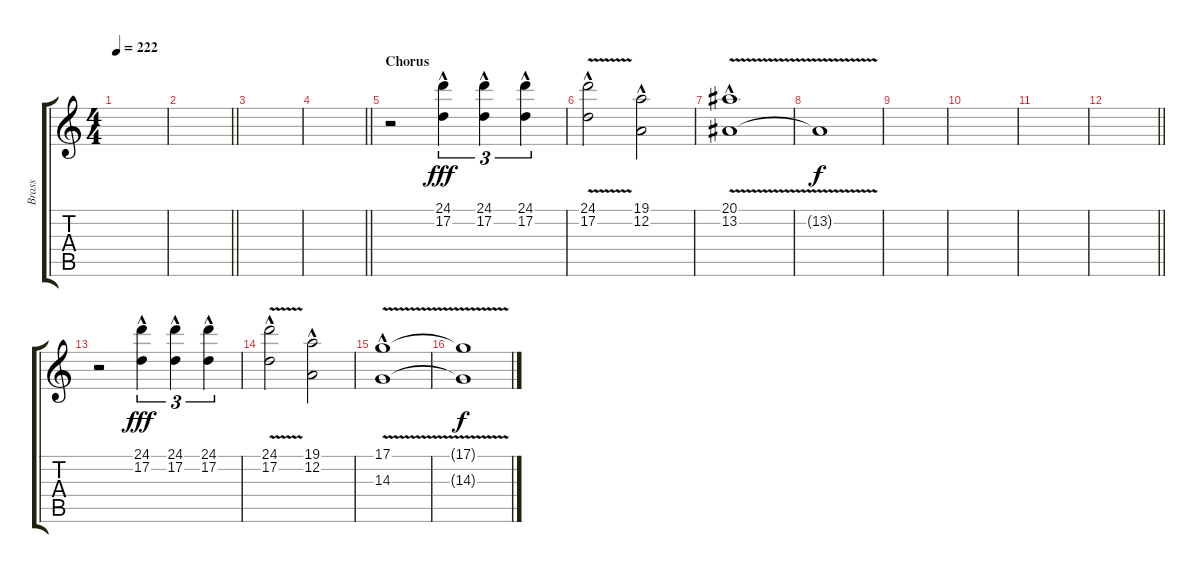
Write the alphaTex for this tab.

\track ("Brass" "Brass") {instrument brasssection}
\staff {score tabs}
\tuning (D4 A3 F3 C3 G2 D2) {hide}
\ts (4 4)
\tempo 222
\clef g2
\ks c
|
\barLineRight lightlight
|
\section ("" "")
|
\barLineRight lightlight
|
\section ("" "Chorus")
r.2 (24.1 17.2{hac}).4{tu (3 2) dy fff} (24.1 17.2{hac}).4{tu (3 2)} (24.1 17.2{hac}).4{tu (3 2)} |
(24.1 17.2{v hac}).2 (19.1 12.2{hac}).2 |
(20.1 13.2{v hac}).1 |
13.2{t}.1{dy f} |
|
|
|
\barLineRight lightlight
|
\section ("" "")
r.2 (24.1 17.2{hac}).4{tu (3 2) dy fff} (24.1 17.2{hac}).4{tu (3 2)} (24.1 17.2{hac}).4{tu (3 2)} |
(24.1 17.2{v hac}).2 (19.1 12.2{hac}).2 |
(17.1 14.3{v hac}).1 |
(17.1{t} 14.3{t}).1{dy f}
